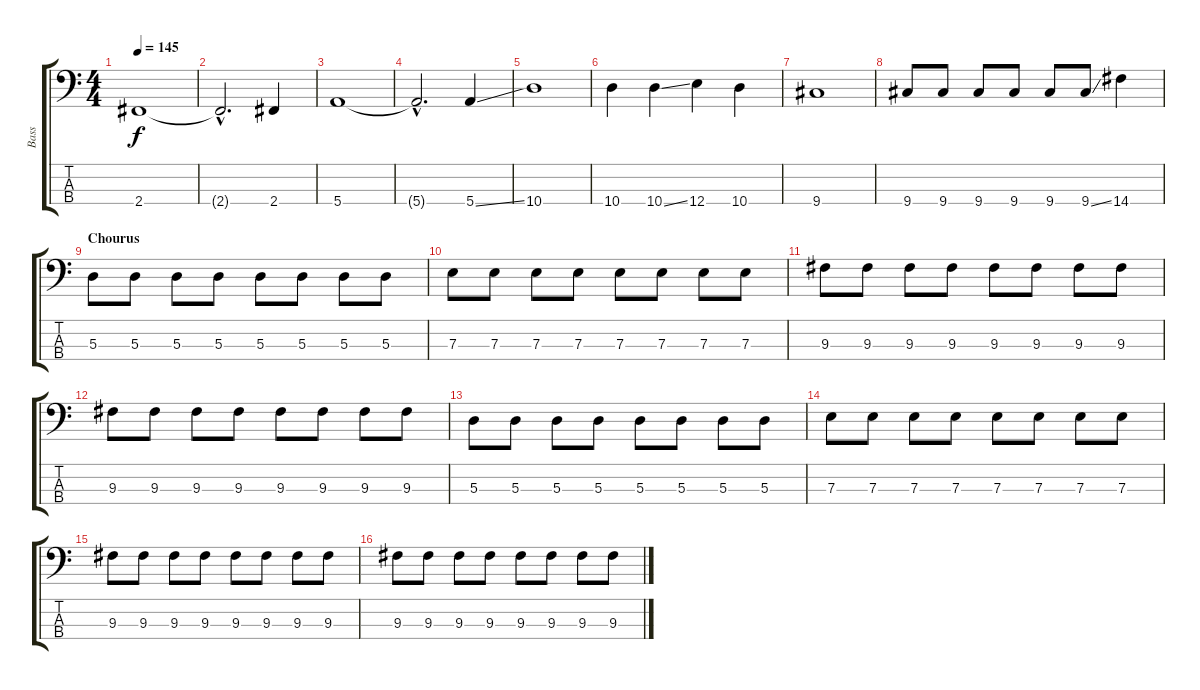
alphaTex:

\track ("Bass" "Bass") {instrument electricbassfinger}
\staff {score tabs}
\tuning (G2 D2 A1 E1) {hide}
\ts (4 4)
\tempo 145
\clef f4
\ks c
2.4.1{dy f} |
2.4{hac t}.2{d} 2.4.4 |
5.4.1 |
5.4{hac t}.2{d} 5.4{ss}.4 |
10.4.1 |
10.4.4 10.4{ss}.4 12.4.4 10.4.4 |
9.4.1 |
9.4.8 9.4.8 9.4.8 9.4.8 9.4.8 9.4{ss}.8 14.4.4 |
\section ("" "Chourus")
5.3.8 5.3.8 5.3.8 5.3.8 5.3.8 5.3.8 5.3.8 5.3.8 |
7.3.8 7.3.8 7.3.8 7.3.8 7.3.8 7.3.8 7.3.8 7.3.8 |
9.3.8 9.3.8 9.3.8 9.3.8 9.3.8 9.3.8 9.3.8 9.3.8 |
9.3.8 9.3.8 9.3.8 9.3.8 9.3.8 9.3.8 9.3.8 9.3.8 |
5.3.8 5.3.8 5.3.8 5.3.8 5.3.8 5.3.8 5.3.8 5.3.8 |
7.3.8 7.3.8 7.3.8 7.3.8 7.3.8 7.3.8 7.3.8 7.3.8 |
9.3.8 9.3.8 9.3.8 9.3.8 9.3.8 9.3.8 9.3.8 9.3.8 |
9.3.8 9.3.8 9.3.8 9.3.8 9.3.8 9.3.8 9.3.8 9.3.8
